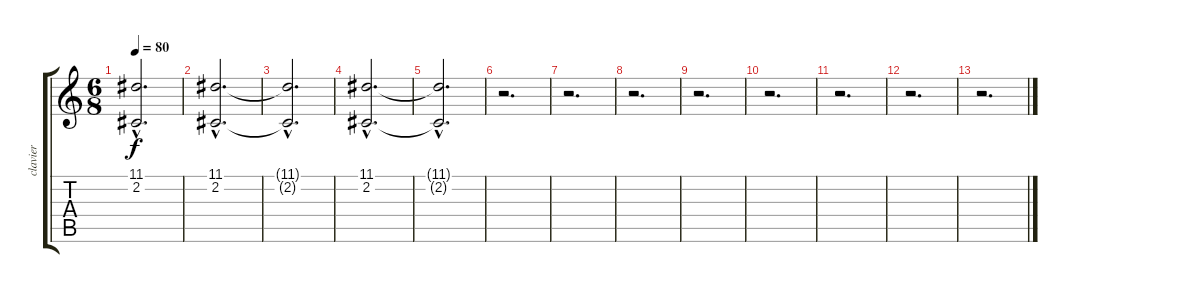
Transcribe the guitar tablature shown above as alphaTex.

\track ("clavier" "clavier") {instrument rockorgan}
\staff {score tabs}
\tuning (E4 B3 G3 D3 A2 E2) {hide}
\ts (6 8)
\tempo 80
\clef g2
\ks c
(11.1{hac t} 2.2{hac t}).2{d dy f} |
(11.1{hac} 2.2{hac}).2{d} |
(11.1{hac t} 2.2{hac t}).2{d} |
(11.1{hac} 2.2{hac}).2{d} |
(11.1{hac t} 2.2{hac t}).2{d} |
r.2{d} |
r.2{d} |
r.2{d} |
r.2{d} |
r.2{d} |
r.2{d} |
r.2{d} |
r.2{d}
